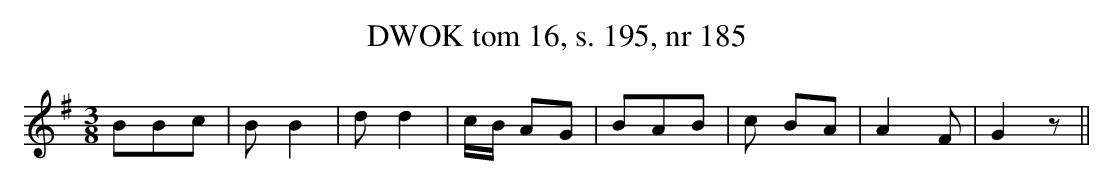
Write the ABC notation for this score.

X:1
T: DWOK tom 16, s. 195, nr 185
L: 1/16
M: 3/8
K: G
B2B2c2|B2B4|d2d4|cB A2G2| B2A2B2| c2 B2A2|A4F2|G4z2||
